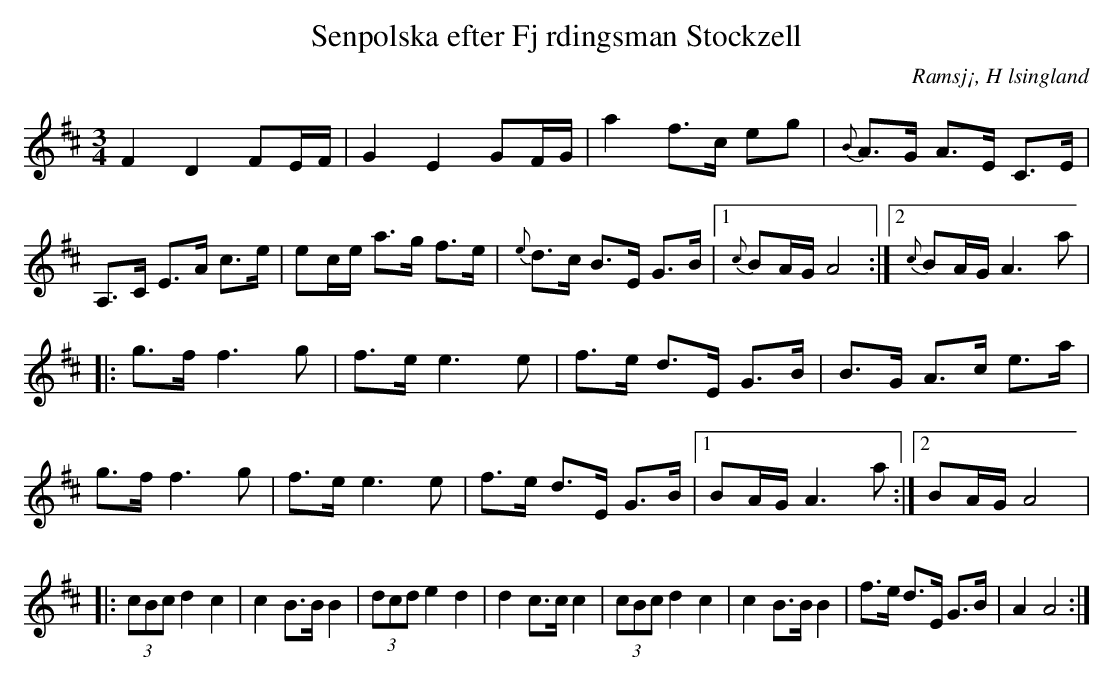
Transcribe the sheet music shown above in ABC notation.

X:1
T: Senpolska efter Fj rdingsman Stockzell
O: Ramsj¡, H lsingland
M:3/4
L:1/8
K:D
F2 D2 FE/F/|G2 E2 GF/G/| a2 f>c eg|{B}A>G A>E C>E|A,>C E>A c>e|ec/e/ a>g f>e| {e}d>c B>E G>B |1 {c}BA/G/ A4:|2{c}BA/G/ A2>a2|
|:g>f f2>g2|f>e e2>e2|f>e d>E G>B|B>G A>c e>a|g>f f2>g2|f>e e2>e2|f>e d>E G>B|1 BA/G/ A2>a2:|2 BA/G/ A4|
|:(3cBc d2 c2|c2 B>B B2|(3dcd e2 d2|d2 c>c c2|(3cBc d2 c2|c2 B>B B2|f>e d>E G>B|A2 A4:|
